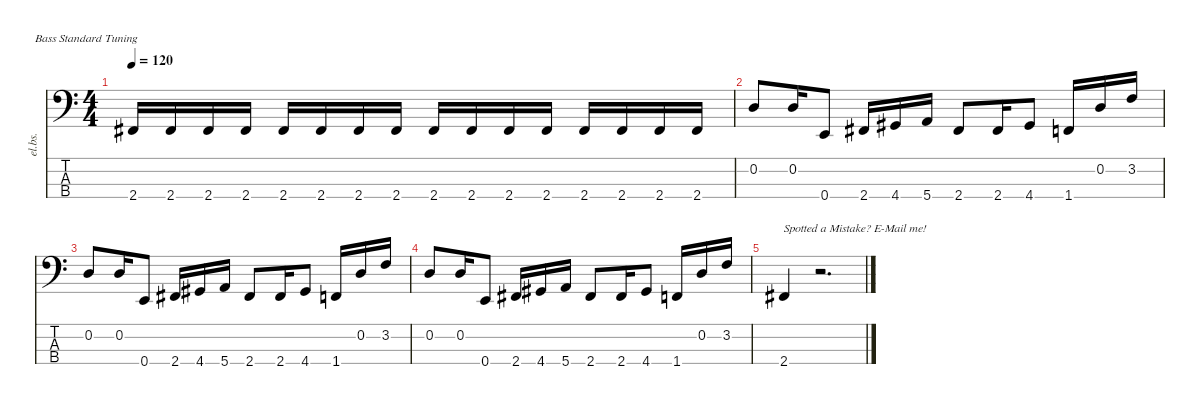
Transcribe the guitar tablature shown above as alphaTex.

\defaultSystemsLayout 4
\hideDynamics
\bracketExtendMode nobrackets
\track ("Bass Guitar" "el.bs.") {instrument electricbasspick}
\staff {score tabs}
\tuning (G2 D2 A1 E1)
\ts (4 4)
\tempo 120
\clef f4
\ks c
2.4{acc #}.16{dy f} 2.4{acc #}.16 2.4{acc #}.16 2.4{acc #}.16 2.4{acc #}.16 2.4{acc #}.16 2.4{acc #}.16 2.4{acc #}.16 2.4{acc #}.16 2.4{acc #}.16 2.4{acc #}.16 2.4{acc #}.16 2.4{acc #}.16 2.4{acc #}.16 2.4{acc #}.16 2.4{acc #}.16 |
0.2.8 0.2.16 0.4.8 2.4{acc #}.16 4.4{acc #}.16 5.4.16 2.4{acc #}.8 2.4{acc #}.16 4.4{acc #}.8 1.4.16 0.2.16 3.2.16 |
0.2.8 0.2.16 0.4.8 2.4{acc #}.16 4.4{acc #}.16 5.4.16 2.4{acc #}.8 2.4{acc #}.16 4.4{acc #}.8 1.4.16 0.2.16 3.2.16 |
0.2.8 0.2.16 0.4.8 2.4{acc #}.16 4.4{acc #}.16 5.4.16 2.4{acc #}.8 2.4{acc #}.16 4.4{acc #}.8 1.4.16 0.2.16 3.2.16 |
2.4{acc #}.4{txt "Spotted a Mistake? E-Mail me!"} r.2{d}
